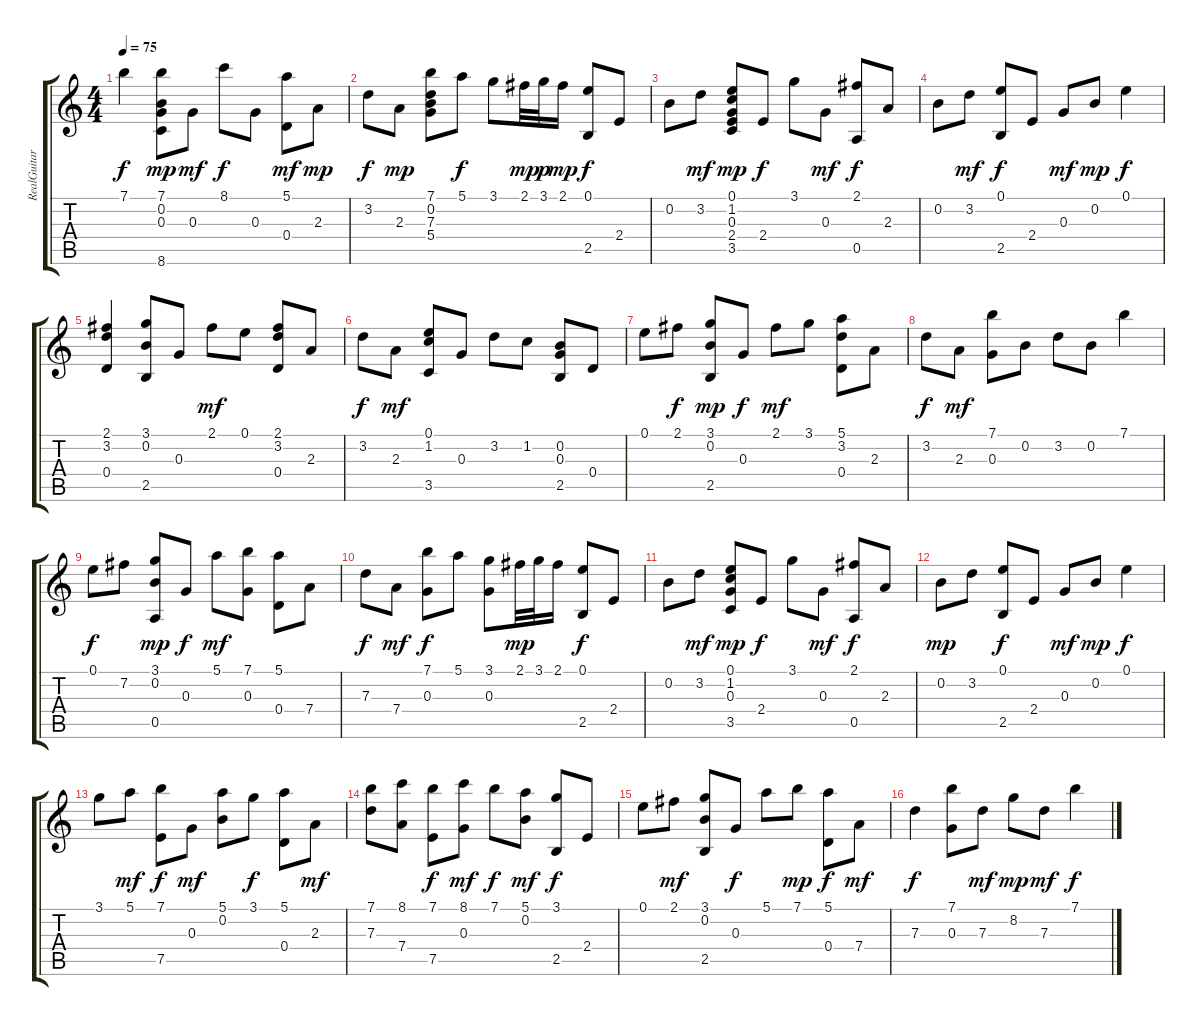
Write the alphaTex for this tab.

\track ("RealGuitar (MIDI)" "RealGuitar") {instrument acousticguitarnylon}
\staff {score tabs}
\tuning (E4 B3 G3 D3 A2 E2) {hide}
\ts (4 4)
\tempo 75
\clef g2
\ks c
7.1.4{dy f} (7.1 0.2 0.3 8.6).8{dy mp} 0.3.8{dy mf} 8.1.8{dy f} 0.3.8 (5.1 0.4).8{dy mf} 2.3.8{dy mp} |
3.2.8{dy f} 2.3.8{dy mp} (7.1 0.2 7.3 5.4).8 5.1.8{dy f} 3.1.8 2.1.32{dy mp} 3.1.32{dy p} 2.1.16{dy mp} (0.1 2.5).8{dy f} 2.4.8 |
0.2.8 3.2.8{dy mf} (0.1 1.2 0.3 2.4 3.5).8{dy mp} 2.4.8{dy f} 3.1.8 0.3.8{dy mf} (2.1 0.5).8{dy f} 2.3.8 |
0.2.8 3.2.8{dy mf} (0.1 2.5).8{dy f} 2.4.8 0.3.8{dy mf} 0.2.8{dy mp} 0.1.4{dy f} |
(2.1 3.2 0.4).4 (3.1 0.2 2.5).8 0.3.8 2.1.8{dy mf} 0.1.8 (2.1 3.2 0.4).8 2.3.8 |
3.2.8{dy f} 2.3.8{dy mf} (0.1 1.2 3.5).8 0.3.8 3.2.8 1.2.8 (0.2 0.3 2.5).8 0.4.8 |
0.1.8 2.1.8{dy f} (3.1 0.2 2.5).8{dy mp} 0.3.8{dy f} 2.1.8{dy mf} 3.1.8 (5.1 3.2 0.4).8 2.3.8 |
3.2.8{dy f} 2.3.8{dy mf} (7.1 0.3).8 0.2.8 3.2.8 0.2.8 7.1.4 |
0.1.8{dy f} 7.2.8 (3.1 0.2 0.5).8{dy mp} 0.3.8{dy f} 5.1.8{dy mf} (7.1 0.3).8 (5.1 0.4).8 7.4.8 |
7.3.8{dy f} 7.4.8{dy mf} (7.1 0.3).8{dy f} 5.1.8 (3.1 0.3).8 2.1.32{dy mp} 3.1.32 2.1.16 (0.1 2.5).8{dy f} 2.4.8 |
0.2.8 3.2.8{dy mf} (0.1 1.2 0.3 3.5).8{dy mp} 2.4.8{dy f} 3.1.8 0.3.8{dy mf} (2.1 0.5).8{dy f} 2.3.8 |
0.2.8{dy mp} 3.2.8 (0.1 2.5).8{dy f} 2.4.8 0.3.8{dy mf} 0.2.8{dy mp} 0.1.4{dy f} |
3.1.8 5.1.8{dy mf} (7.1 7.5).8{dy f} 0.3.8{dy mf} (5.1 0.2).8 3.1.8{dy f} (5.1 0.4).8 2.3.8{dy mf} |
(7.1 7.3).8 (8.1 7.4).8 (7.1 7.5).8{dy f} (8.1 0.3).8{dy mf} 7.1.8{dy f} (5.1 0.2).8{dy mf} (3.1 2.5).8{dy f} 2.4.8 |
0.1.8 2.1.8{dy mf} (3.1 0.2 2.5).8{txt ""} 0.3.8{dy f} 5.1.8 7.1.8{dy mp} (5.1 0.4).8{dy f} 7.4.8{dy mf} |
7.3.4{dy f} (7.1 0.3).8 7.3.8{dy mf} 8.2.8{dy mp} 7.3.8{dy mf} 7.1.4{dy f}
